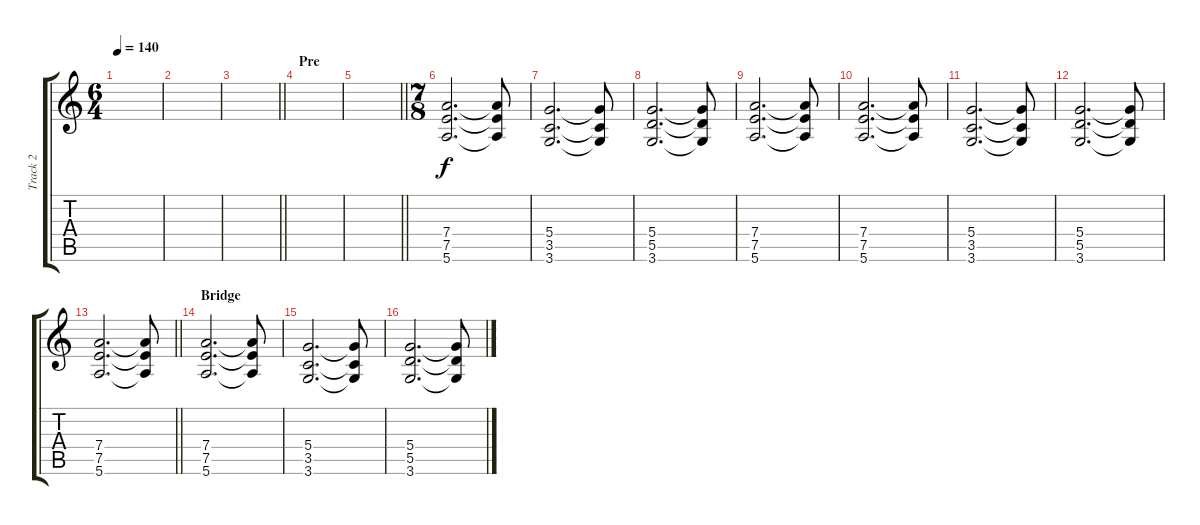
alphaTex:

\track ("Track 2" "Track 2") {instrument distortionguitar}
\staff {score tabs}
\tuning (E4 B3 G3 D3 A2 E2) {hide}
\ts (6 4)
\tempo 140
\clef g2
\ks c
|
|
\barLineRight lightlight
|
\section ("" "Pre")
|
\barLineRight lightlight
|
\ts (7 8)
\section ("" "")
(7.4 7.5 5.6).2{d} (7.4{t} 7.5{t} 5.6{t}).8 |
(5.4 3.5 3.6).2{d} (5.4{t} 3.5{t} 3.6{t}).8 |
(5.4 5.5 3.6).2{d} (5.4{t} 5.5{t} 3.6{t}).8 |
(7.4 7.5 5.6).2{d} (7.4{t} 7.5{t} 5.6{t}).8 |
(7.4 7.5 5.6).2{d} (7.4{t} 7.5{t} 5.6{t}).8 |
(5.4 3.5 3.6).2{d} (5.4{t} 3.5{t} 3.6{t}).8 |
(5.4 5.5 3.6).2{d} (5.4{t} 5.5{t} 3.6{t}).8 |
\barLineRight lightlight
(7.4 7.5 5.6).2{d} (7.4{t} 7.5{t} 5.6{t}).8 |
\section ("" "Bridge")
(7.4 7.5 5.6).2{d} (7.4{t} 7.5{t} 5.6{t}).8 |
(5.4 3.5 3.6).2{d} (5.4{t} 3.5{t} 3.6{t}).8 |
(5.4 5.5 3.6).2{d} (5.4{t} 5.5{t} 3.6{t}).8
